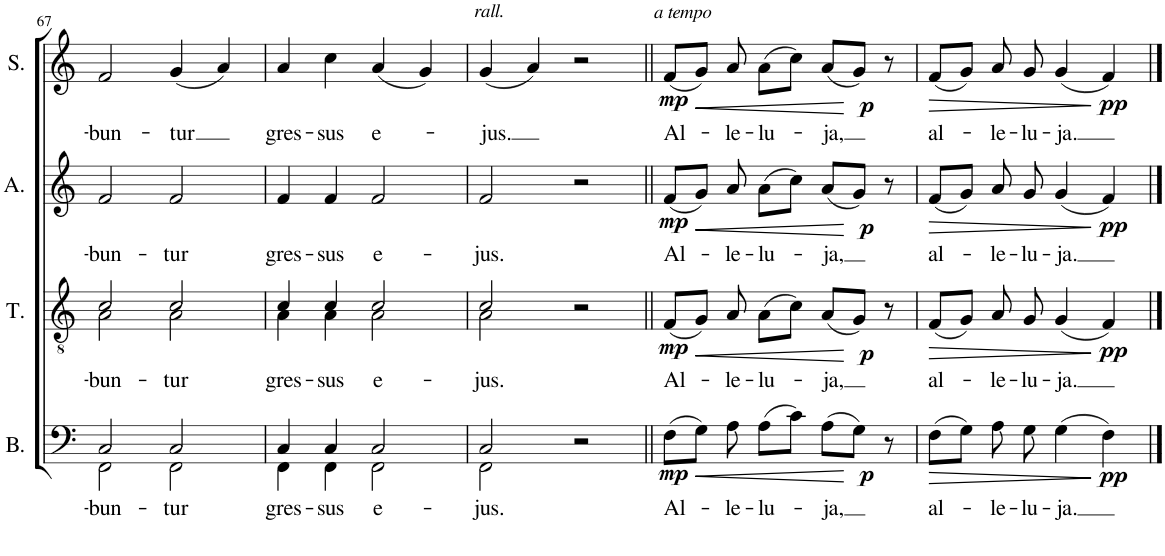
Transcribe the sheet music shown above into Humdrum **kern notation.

**kern	**text	**dynam	**kern	**text	**dynam	**kern	**text	**dynam	**kern	**text	**dynam
*part4	*part4	*part4	*part3	*part3	*part3	*part2	*part2	*part2	*part1	*part1	*part1
*staff4	*staff4	*staff4	*staff3	*staff3	*staff3	*staff2	*staff2	*staff2	*staff1	*staff1	*staff1
*I"Bass	*	*	*I"Tenor	*	*	*I"Alto	*	*	*I"Soprano	*	*
*I'B.	*	*	*I'T.	*	*	*I'A.	*	*	*I'S.	*	*
!!LO:PB:g=z
*clefF4	*	*	*clefGv2	*	*	*clefG2	*	*	*clefG2	*	*
*k[]	*	*	*k[]	*	*	*k[]	*	*	*k[]	*	*
*M2/2	*	*	*M2/2	*	*	*M2/2	*	*	*M2/2	*	*
*met(c|)	*	*	*met(c|)	*	*	*met(c|)	*	*	*met(c|)	*	*
=67	=67	=67	=67	=67	=67	=67	=67	=67	=67	=67	=67
!	!LO:LY:b	!	!	!LO:LY:b	!	!	!LO:LY:b	!	!	!LO:LY:b	!
*^	*	*	*^	*	*	*	*	*	*	*	*
2C/	2FF\	-bun-	.	2c/	2A\	-bun-	.	2f/	-bun-	.	2f/	-bun-	.
!	!	!LO:LY:b	!	!	!	!LO:LY:b	!	!	!LO:LY:b	!	!	!LO:LY:b	!
2C/	2FF\	-tur	.	2c/	2A\	-tur	.	2f/	-tur	.	(4g/	-tur	.
.	.	.	.	.	.	.	.	.	.	.	4a/)	.	.
=68	=68	=68	=68	=68	=68	=68	=68	=68	=68	=68	=68	=68	=68
!	!	!LO:LY:b	!	!	!	!LO:LY:b	!	!	!LO:LY:b	!	!	!LO:LY:b	!
4C/	4FF\	gres-	.	4c/	4A\	gres-	.	4f/	gres-	.	4a/	gres-	.
!	!	!LO:LY:b	!	!	!	!LO:LY:b	!	!	!LO:LY:b	!	!	!LO:LY:b	!
4C/	4FF\	-sus	.	4c/	4A\	-sus	.	4f/	-sus	.	4cc\	-sus	.
!	!	!LO:LY:b	!	!	!	!LO:LY:b	!	!	!LO:LY:b	!	!	!LO:LY:b	!
2C/	2FF\	e-	.	2c/	2A\	e-	.	2f/	e-	.	(4a/	e-	.
.	.	.	.	.	.	.	.	.	.	.	4g/)	.	.
=69	=69	=69	=69	=69	=69	=69	=69	=69	=69	=69	=69	=69	=69
!	!	!	!	!	!	!	!	!	!	!	!LO:TX:a:i:t=rall.	!	!
!	!	!LO:LY:b	!	!	!	!LO:LY:b	!	!	!LO:LY:b	!	!	!LO:LY:b	!
2C/	2FF\	-jus.	.	2c/	2A\	-jus.	.	2f/	-jus.	.	(4g/	-jus.	.
.	.	.	.	.	.	.	.	.	.	.	4a/)	.	.
2r	2ryy	.	.	2r	2ryy	.	.	2r	.	.	2r	.	.
=70||	=70||	=70||	=70||	=70||	=70||	=70||	=70||	=70||	=70||	=70||	=70||	=70||	=70||
!	!	!	!	!	!	!	!	!	!	!	!LO:TX:a:i:t=a tempo	!	!
!	!	!LO:LY:b	!LO:DY:b	!	!	!LO:LY:b	!LO:DY:b	!	!LO:LY:b	!LO:DY:b	!	!LO:LY:b	!LO:DY:b
*v	*v	*	*	*	*	*	*	*	*	*	*	*	*
*	*	*	*v	*v	*	*	*	*	*	*	*	*
(8F\L	Al-	mp	(8F/L	Al-	mp	(8f/L	Al-	mp	(8f/L	Al-	mp
!	!	!LO:HP:b	!	!	!LO:HP:b	!	!	!LO:HP:b	!	!	!LO:HP:b
8G\J)	.	<	8G/J)	.	<	8g/J)	.	<	8g/J)	.	<
!	!LO:LY:b	!	!	!LO:LY:b	!	!	!LO:LY:b	!	!	!LO:LY:b	!
8A\	-le-	.	8A/	-le-	.	8a/	-le-	.	8a/	-le-	.
!	!LO:LY:b	!	!	!LO:LY:b	!	!	!LO:LY:b	!	!	!LO:LY:b	!
(8A\L	-lu-	.	(8A\L	-lu-	.	(8a\L	-lu-	.	(8a\L	-lu-	.
8c\J)	.	.	8c\J)	.	.	8cc\J)	.	.	8cc\J)	.	.
!	!LO:LY:b	!	!	!LO:LY:b	!	!	!LO:LY:b	!	!	!LO:LY:b	!
(8A\L	-ja,	.	(8A/L	-ja,	.	(8a/L	-ja,	.	(8a/L	-ja,	.
!	!	!LO:DY:n=1:b	!	!	!LO:DY:n=1:b	!	!	!LO:DY:n=1:b	!	!	!LO:DY:n=1:b
8G\J)	.	[ p	8G/J)	.	[ p	8g/J)	.	[ p	8g/J)	.	[ p
8r	.	.	8r	.	.	8r	.	.	8r	.	.
=71	=71	=71	=71	=71	=71	=71	=71	=71	=71	=71	=71
!	!LO:LY:b	!LO:HP:b	!	!LO:LY:b	!LO:HP:b	!	!LO:LY:b	!LO:HP:b	!	!LO:LY:b	!LO:HP:b
(8F\L	al-	>	(8F/L	al-	>	(8f/L	al-	>	(8f/L	al-	>
8G\J)	.	.	8G/J)	.	.	8g/J)	.	.	8g/J)	.	.
!	!LO:LY:b	!	!	!LO:LY:b	!	!	!LO:LY:b	!	!	!LO:LY:b	!
8A\	-le-	.	8A/	-le-	.	8a/	-le-	.	8a/	-le-	.
!	!LO:LY:b	!	!	!LO:LY:b	!	!	!LO:LY:b	!	!	!LO:LY:b	!
8G\	-lu-	.	8G/	-lu-	.	8g/	-lu-	.	8g/	-lu-	.
!	!LO:LY:b	!	!	!LO:LY:b	!	!	!LO:LY:b	!	!	!LO:LY:b	!
(4G\	-ja.	.	(4G/	-ja.	.	(4g/	-ja.	.	(4g/	-ja.	.
!	!	!LO:DY:n=1:b	!	!	!LO:DY:n=1:b	!	!	!LO:DY:n=1:b	!	!	!LO:DY:n=1:b
4F\)	.	] pp	4F/)	.	] pp	4f/)	.	] pp	4f/)	.	] pp
==	==	==	==	==	==	==	==	==	==	==	==
*-	*-	*-	*-	*-	*-	*-	*-	*-	*-	*-	*-
